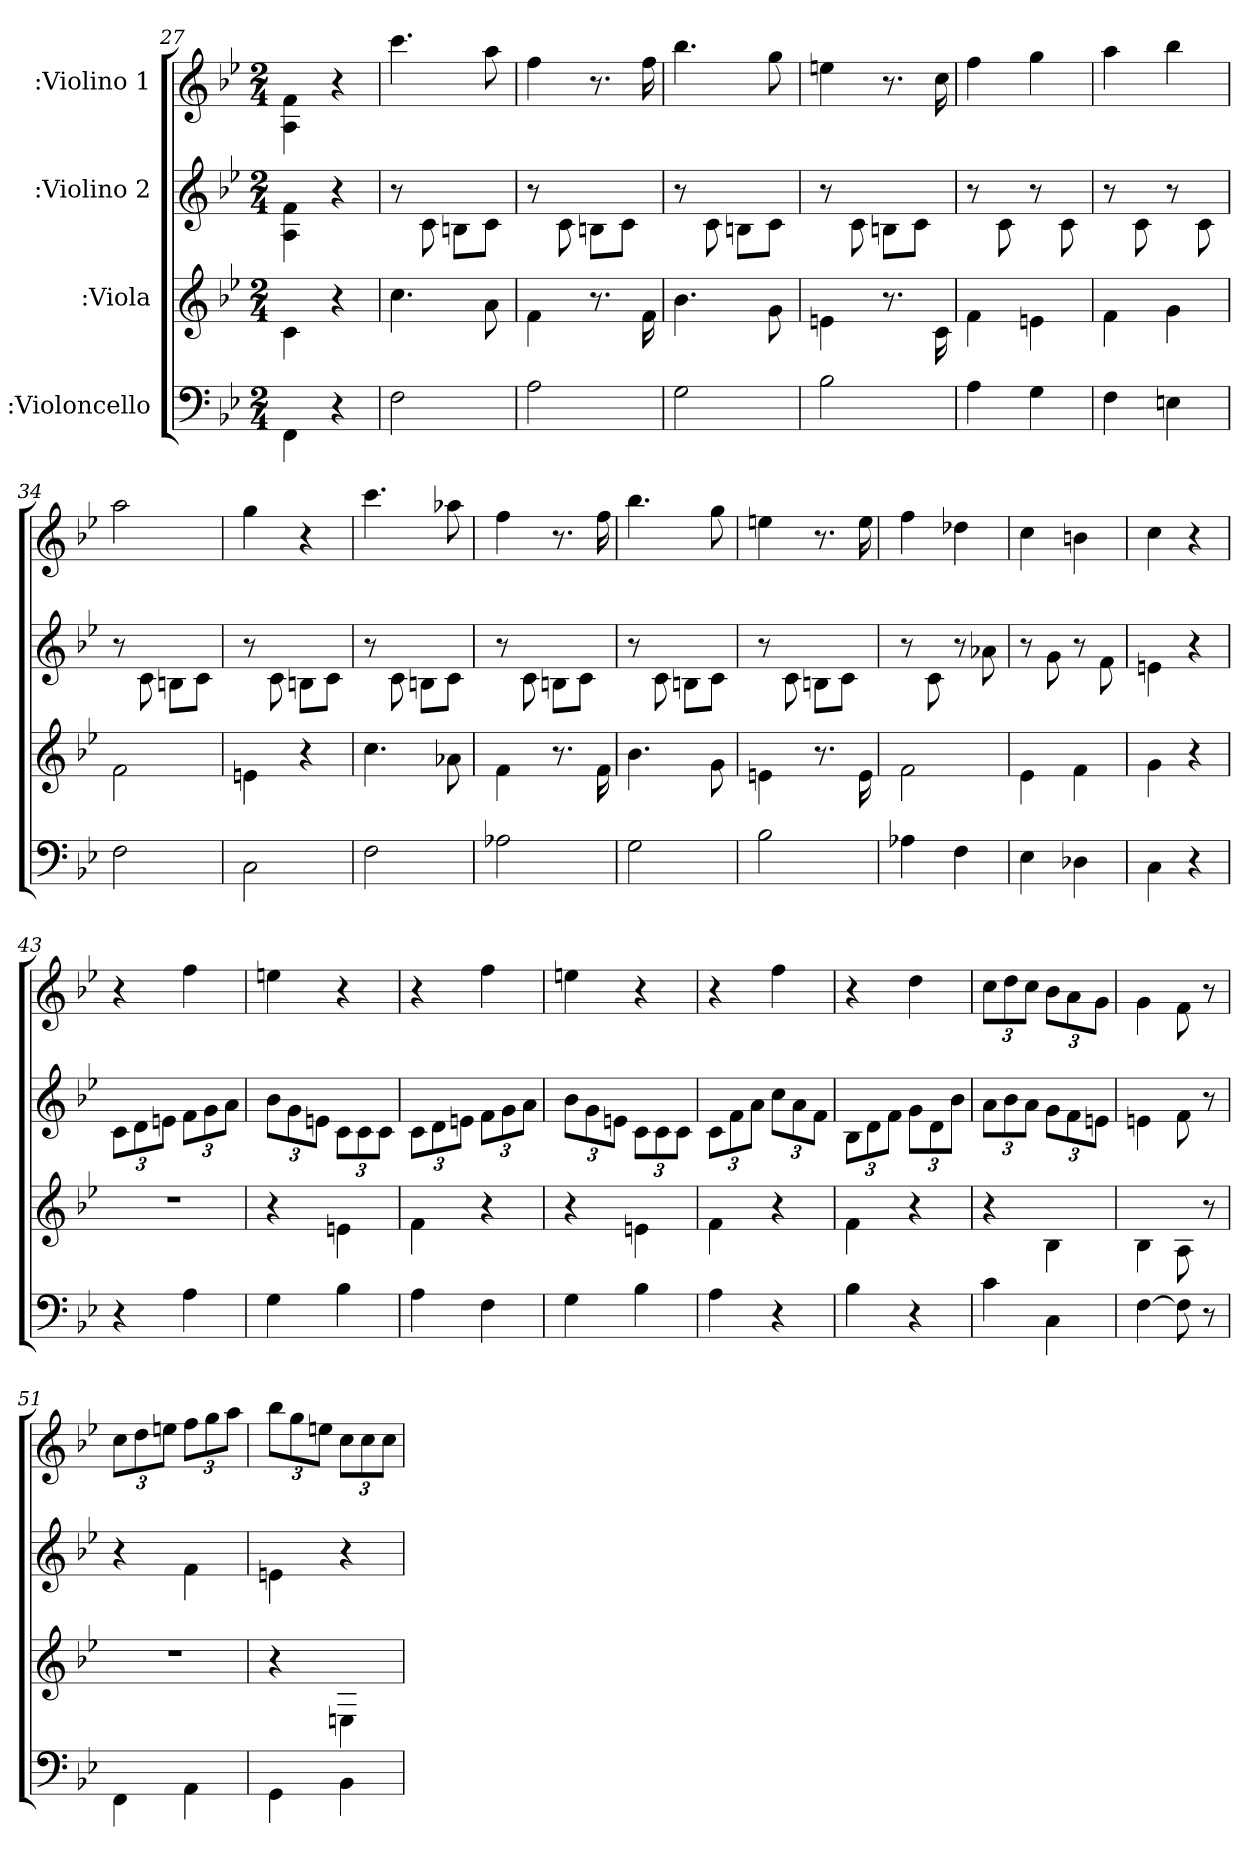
**kern	**kern	**kern	**kern
*part4	*part3	*part2	*part1
*staff4	*staff3	*staff2	*staff1
*I":Violoncello	*I":Viola	*I":Violino 2	*I":Violino 1
*k[b-e-]	*k[b-e-]	*k[b-e-]	*k[b-e-]
*B-:	*B-:	*B-:	*B-:
*M2/4	*M2/4	*M2/4	*M2/4
=27	=27	=27	=27
4FF\	4c\	4f\ 4A\	4f\ 4A\
4r	4r	4r	4r
=28	=28	=28	=28
2F\	4.cc\	8r	4.ccc\
.	.	8c\	.
.	.	8Bn\L	.
.	8a\	8c\J	8aa\
=29	=29	=29	=29
2A\	4f\	8r	4ff\
.	.	8c\	.
.	8.r	8Bn\L	8.r
.	.	8c\J	.
.	16f\	.	16ff\
=30	=30	=30	=30
2G\	4.b-\	8r	4.bb-\
.	.	8c\	.
.	.	8Bn\L	.
.	8g\	8c\J	8gg\
=31	=31	=31	=31
2B-\	4en\	8r	4een\
.	.	8c\	.
.	8.r	8Bn\L	8.r
.	.	8c\J	.
.	16c\	.	16cc\
=32	=32	=32	=32
4A\	4f\	8r	4ff\
.	.	8c\	.
4G\	4en\	8r	4gg\
.	.	8c\	.
=33	=33	=33	=33
4F\	4f\	8r	4aa\
.	.	8c\	.
4En\	4g\	8r	4bb-\
.	.	8c\	.
=34	=34	=34	=34
2F\	2f\	8r	2aa\
.	.	8c\	.
.	.	8Bn\L	.
.	.	8c\J	.
=35	=35	=35	=35
2C\	4en\	8r	4gg\
.	.	8c\	.
.	4r	8Bn\L	4r
.	.	8c\J	.
=36	=36	=36	=36
2F\	4.cc\	8r	4.ccc\
.	.	8c\	.
.	.	8Bn\L	.
.	8a-X\	8c\J	8aa-X\
=37	=37	=37	=37
2A-X\	4f\	8r	4ff\
.	.	8c\	.
.	8.r	8Bn\L	8.r
.	.	8c\J	.
.	16f\	.	16ff\
=38	=38	=38	=38
2G\	4.b-\	8r	4.bb-\
.	.	8c\	.
.	.	8Bn\L	.
.	8g\	8c\J	8gg\
=39	=39	=39	=39
2B-\	4en\	8r	4een\
.	.	8c\	.
.	8.r	8Bn\L	8.r
.	.	8c\J	.
.	16e\	.	16ee\
=40	=40	=40	=40
4A-X\	2f\	8r	4ff\
.	.	8c\	.
4F\	.	8r	4dd-X\
.	.	8a-X\	.
=41	=41	=41	=41
4E-\	4e-\	8r	4cc\
.	.	8g\	.
4D-X\	4f\	8r	4bn\
.	.	8f\	.
=42	=42	=42	=42
4C\	4g\	4en\	4cc\
4r	4r	4r	4r
=43	=43	=43	=43
4r	2r	12c\L	4r
.	.	12d\	.
.	.	12en\J	.
4A\	.	12f\L	4ff\
.	.	12g\	.
.	.	12a\J	.
=44	=44	=44	=44
4G\	4r	12b-\L	4een\
.	.	12g\	.
.	.	12en\J	.
4B-\	4en\	12c\L	4r
.	.	12c\	.
.	.	12c\J	.
=45	=45	=45	=45
4A\	4f\	12c\L	4r
.	.	12d\	.
.	.	12en\J	.
4F\	4r	12f\L	4ff\
.	.	12g\	.
.	.	12a\J	.
=46	=46	=46	=46
4G\	4r	12b-\L	4een\
.	.	12g\	.
.	.	12en\J	.
4B-\	4en\	12c\L	4r
.	.	12c\	.
.	.	12c\J	.
=47	=47	=47	=47
4A\	4f\	12c\L	4r
.	.	12f\	.
.	.	12a\J	.
4r	4r	12cc\L	4ff\
.	.	12a\	.
.	.	12f\J	.
=48	=48	=48	=48
4B-\	4f\	12B-\L	4r
.	.	12d\	.
.	.	12f\J	.
4r	4r	12g\L	4dd\
.	.	12d\	.
.	.	12b-\J	.
=49	=49	=49	=49
4c\	4r	12a\L	12cc\L
.	.	12b-\	12dd\
.	.	12a\J	12cc\J
4C\	4B-\	12g\L	12b-\L
.	.	12f\	12a\
.	.	12en\J	12g\J
=50	=50	=50	=50
[4F\	4B-\	4en\	4g\
8F\]	8A\	8f\	8f\
8r	8r	8r	8r
=51	=51	=51	=51
4FF\	2r	4r	12cc\L
.	.	.	12dd\
.	.	.	12een\J
4AA\	.	4f\	12ff\L
.	.	.	12gg\
.	.	.	12aa\J
=52	=52	=52	=52
4GG\	4r	4en\	12bb-\L
.	.	.	12gg\
.	.	.	12een\J
4BB-\	4En\	4r	12cc\L
.	.	.	12cc\
.	.	.	12cc\J
=	=	=	=
*-	*-	*-	*-
